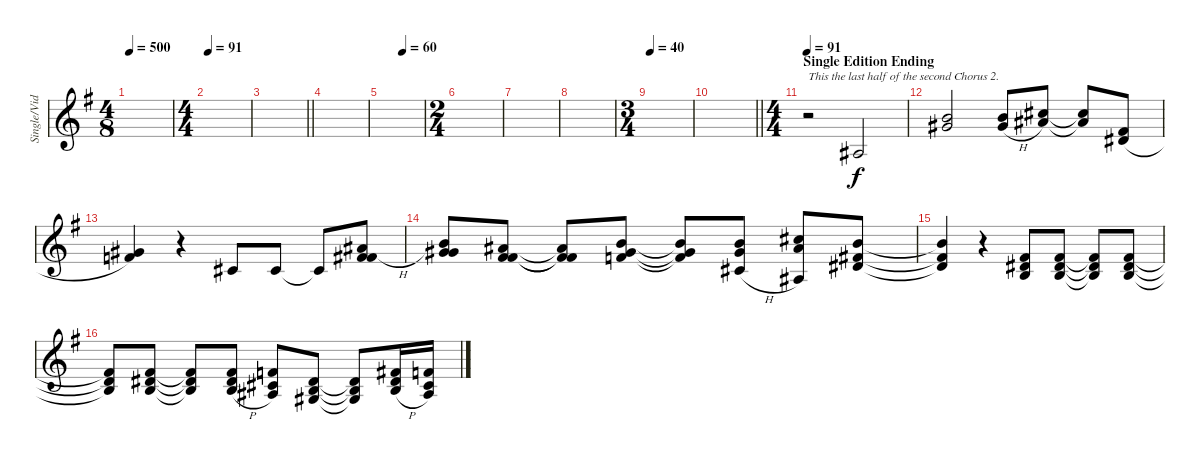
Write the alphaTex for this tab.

\track ("Single/Video Edition variations" "Single/Vid") {instrument frenchhorn}
\staff {score}
\tuning (Eb4 Bb3 Gb3 Db3 Ab2 Eb2) {hide}
\ts (4 8)
\tempo 500
\clef g2
\ks g
|
\ts (4 4)
\tempo 91
|
\barLineRight lightlight
|
|
\tempo (60 0.5)
|
\ts (2 4)
|
|
|
\ts (3 4)
\tempo 40
|
\barLineRight lightlight
|
\ts (4 4)
\section ("" "Single Edition Ending")
\tempo 91
r.2{txt "This the last half of the second Chorus 2."} 0.2.2 |
(8.1 10.2).2 (8.1{h} 10.2{h}).8 (10.1 12.2).8 (10.1{t} 12.2{t}).8 (3.1{h} 5.2{h}).8 |
(5.1 7.2).4 r.4 3.2.8 3.2.8 3.2{t}.8 (7.1{h} 8.2{h} 12.3{h}).8 |
(8.1 10.2 14.3).8 (7.1 8.2 12.3).8 (7.1{t} 8.2{t} 12.3{t}).8 (8.1 10.2 11.3).8 (8.1{t} 10.2{t} 11.3{t}).8 (8.1{h} 10.2{h} 7.3{h}).8 (10.1 12.2 4.3).8 (8.1 8.2 9.3).8 |
(8.1{t} 8.2{t} 9.3{t}).4 r.4 (3.1 5.2 5.3).8 (3.1 5.2 5.3).8 (3.1{t} 5.2{t} 5.3{t}).8 (3.1 5.2 5.3).8 |
(3.1{t} 5.2{t} 5.3{t}).8 (3.1 5.2 5.3).8 (3.1{t} 5.2{t} 5.3{t}).8 (3.1{h} 5.2{h} 5.3{h}).8 (2.1 3.2 4.3).8 (0.1 1.2 2.3).8 (0.1{t} 1.2{t} 2.3{t}).8 (3.1{h} 5.2{h} 5.3{h}).16 (2.1{h} 3.2{h} 4.3{h}).16
